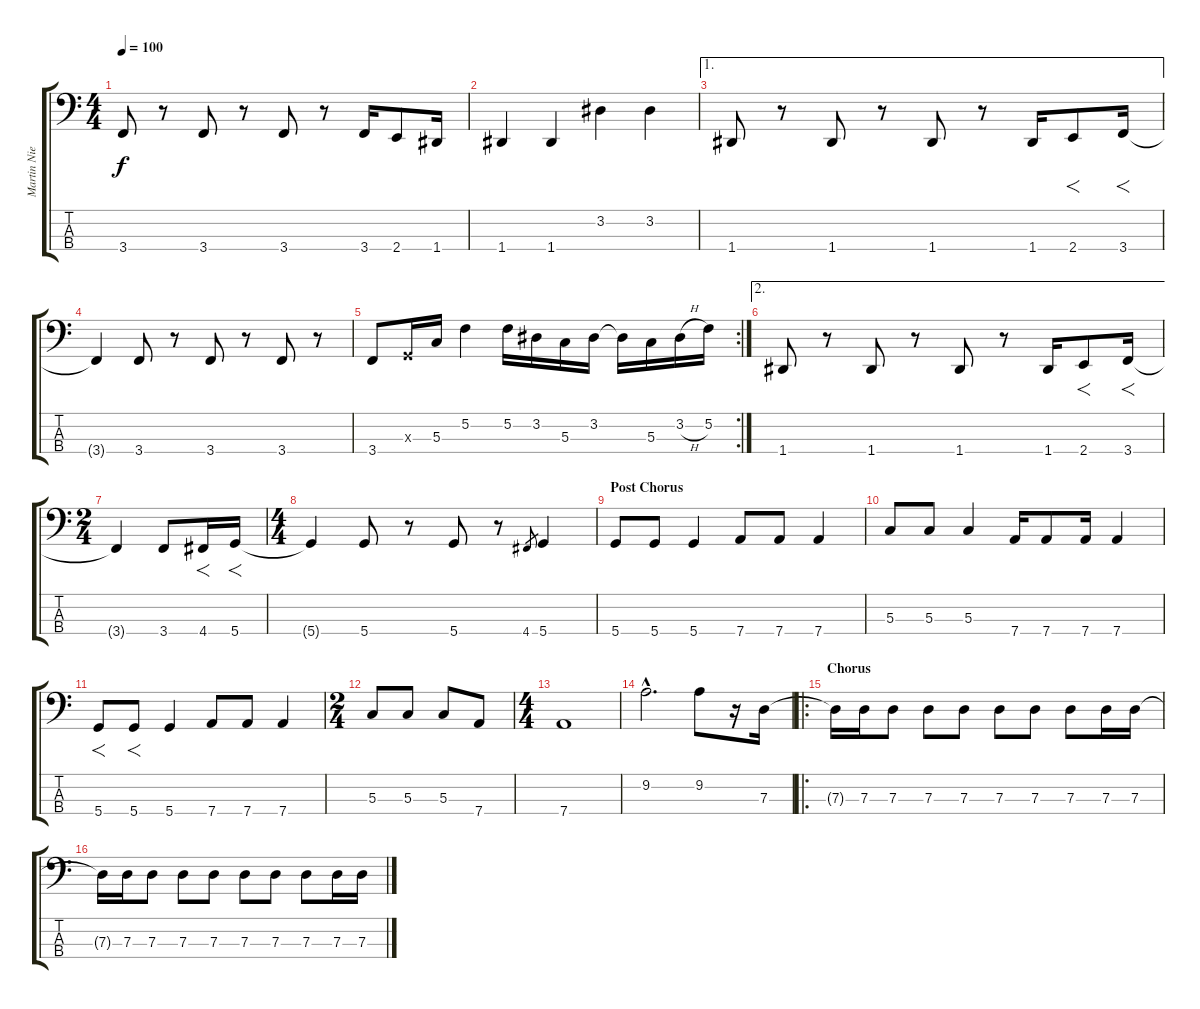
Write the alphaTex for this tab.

\track ("Martin Nielsen (Bass)" "Martin Nie") {instrument electricbassfinger}
\staff {score tabs}
\tuning (F2 C2 G1 D1) {hide}
\ts (4 4)
\tempo 100
\clef f4
\ks c
3.4.8{dy f} r.8 3.4.8 r.8 3.4.8 r.8 3.4.16 2.4.8 1.4.16 |
1.4.4 1.4.4 3.2.4 3.2.4 |
\ae 1
1.4.8 r.8 1.4.8 r.8 1.4.8 r.8 1.4.16 2.4.8{f} 3.4.16{f} |
3.4{t}.4 3.4.8 r.8 3.4.8 r.8 3.4.8 r.8 |
\rc 2
3.4.8 0.3{x}.16 5.3.16 5.2.4 5.2.16 3.2.16 5.3.16 3.2.16 3.2{t}.16 5.3.16 3.2{h}.16 5.2.16 |
\ae 2
1.4.8 r.8 1.4.8 r.8 1.4.8 r.8 1.4.16 2.4.8{f} 3.4.16{f} |
\ts (2 4)
3.4{t}.4 3.4.8 4.4.16{f} 5.4.16{f} |
\ts (4 4)
5.4{t}.4 5.4.8 r.8 5.4.8 r.8 4.4.8{gr} 5.4.4 |
\section ("" "Post Chorus")
5.4.8 5.4.8 5.4.4 7.4.8 7.4.8 7.4.4 |
5.3.8 5.3.8 5.3.4 7.4.16 7.4.8 7.4.16 7.4.4 |
5.4.8{f} 5.4.8{f} 5.4.4 7.4.8 7.4.8 7.4.4 |
\ts (2 4)
5.3.8 5.3.8 5.3.8 7.4.8 |
\ts (4 4)
7.4.1 |
9.2{hac}.2{d} 9.2.8 r.16 7.3.16 |
\ro
\section ("" "Chorus")
7.3{t}.16 7.3.16 7.3.8 7.3.8 7.3.8 7.3.8 7.3.8 7.3.8 7.3.16 7.3.16 |
7.3{t}.16 7.3.16 7.3.8 7.3.8 7.3.8 7.3.8 7.3.8 7.3.8 7.3.16 7.3.16
